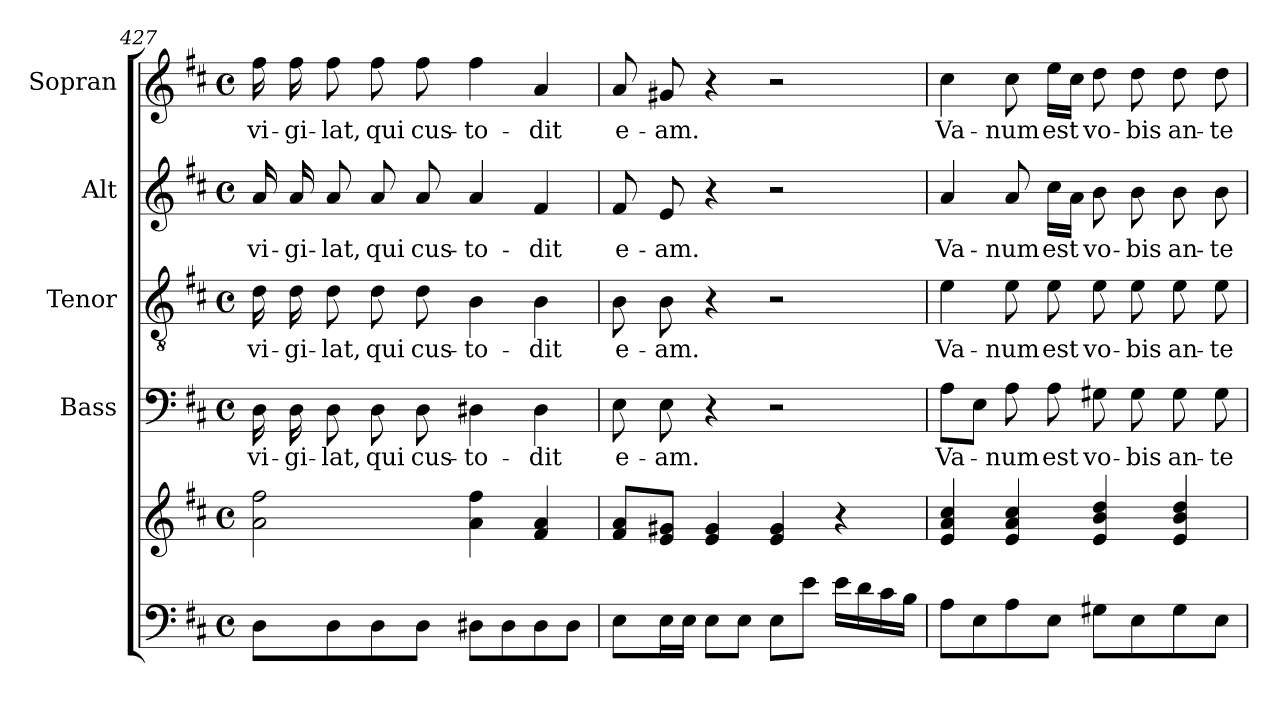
**kern	**kern	**kern	**text	**kern	**text	**kern	**text	**kern	**text
*part5	*part5	*part4	*part4	*part3	*part3	*part2	*part2	*part1	*part1
*staff6	*staff5	*staff4	*staff4	*staff3	*staff3	*staff2	*staff2	*staff1	*staff1
*	*	*I"Bass	*	*I"Tenor	*	*I"Alt	*	*I"Sopran	*
*	*	*I'B.	*	*I'T.	*	*I'A.	*	*I'S.	*
*clefF4	*clefG2	*clefF4	*	*clefGv2	*	*clefG2	*	*clefG2	*
*k[f#c#]	*k[f#c#]	*k[f#c#]	*	*k[f#c#]	*	*k[f#c#]	*	*k[f#c#]	*
*D:	*D:	*D:	*	*D:	*	*D:	*	*D:	*
*M4/4	*M4/4	*M4/4	*	*M4/4	*	*M4/4	*	*M4/4	*
*met(c)	*met(c)	*met(c)	*	*met(c)	*	*met(c)	*	*met(c)	*
=427	=427	=427	=427	=427	=427	=427	=427	=427	=427
!	!	!	!LO:LY:b	!	!LO:LY:b	!	!LO:LY:b	!	!LO:LY:b
8D\L	2a\ 2ff#\	16D\	vi-	16d\	vi-	16a/	vi-	16ff#\	vi-
!	!	!	!LO:LY:b	!	!LO:LY:b	!	!LO:LY:b	!	!LO:LY:b
.	.	16D\	-gi-	16d\	-gi-	16a/	-gi-	16ff#\	-gi-
!	!	!	!LO:LY:b	!	!LO:LY:b	!	!LO:LY:b	!	!LO:LY:b
8D\	.	8D\	-lat,	8d\	-lat,	8a/	-lat,	8ff#\	-lat,
!	!	!	!LO:LY:b	!	!LO:LY:b	!	!LO:LY:b	!	!LO:LY:b
8D\	.	8D\	qui	8d\	qui	8a/	qui	8ff#\	qui
!	!	!	!LO:LY:b	!	!LO:LY:b	!	!LO:LY:b	!	!LO:LY:b
8D\J	.	8D\	cus-	8d\	cus-	8a/	cus-	8ff#\	cus-
!	!	!	!LO:LY:b	!	!LO:LY:b	!	!LO:LY:b	!	!LO:LY:b
8D#X\L	4a\ 4ff#\	4D#X\	-to-	4B\	-to-	4a/	-to-	4ff#\	-to-
8D#\	.	.	.	.	.	.	.	.	.
!	!	!	!LO:LY:b	!	!LO:LY:b	!	!LO:LY:b	!	!LO:LY:b
8D#\	4f#/ 4a/	4D#\	-dit	4B\	-dit	4f#/	-dit	4a/	-dit
8D#\J	.	.	.	.	.	.	.	.	.
!!LO:LB:g=z
=428	=428	=428	=428	=428	=428	=428	=428	=428	=428
!	!	!	!LO:LY:b	!	!LO:LY:b	!	!LO:LY:b	!	!LO:LY:b
8E\L	8f#/ 8a/L	8E\	e-	8B\	e-	8f#/	e-	8a/	e-
!	!	!	!LO:LY:b	!	!LO:LY:b	!	!LO:LY:b	!	!LO:LY:b
16E\L	8e/ 8g#X/J	8E\	-am.	8B\	-am.	8e/	-am.	8g#X/	-am.
16E\JJ	.	.	.	.	.	.	.	.	.
8E\L	4e/ 4g#/	4r	.	4r	.	4r	.	4r	.
8E\J	.	.	.	.	.	.	.	.	.
8E\L	4e/ 4g#/	2r	.	2r	.	2r	.	2r	.
8e\J	.	.	.	.	.	.	.	.	.
16e\LL	4r	.	.	.	.	.	.	.	.
16d\	.	.	.	.	.	.	.	.	.
16c#\	.	.	.	.	.	.	.	.	.
16B\JJ	.	.	.	.	.	.	.	.	.
=429	=429	=429	=429	=429	=429	=429	=429	=429	=429
!	!	!	!LO:LY:b	!	!LO:LY:b	!	!LO:LY:b	!	!LO:LY:b
8A\L	4e/ 4a/ 4cc#/	8A\L	Va-	4e\	Va-	4a/	Va-	4cc#\	Va-
8E\	.	8E\J	.	.	.	.	.	.	.
!	!	!	!LO:LY:b	!	!LO:LY:b	!	!LO:LY:b	!	!LO:LY:b
8A\	4e/ 4a/ 4cc#/	8A\	-num	8e\	-num	8a/	-num	8cc#\	-num
!	!	!	!LO:LY:b	!	!LO:LY:b	!	!LO:LY:b	!	!LO:LY:b
8E\J	.	8A\	est	8e\	est	16cc#\LL	est	16ee\LL	est
.	.	.	.	.	.	16a\JJ	.	16cc#\JJ	.
!	!	!	!LO:LY:b	!	!LO:LY:b	!	!LO:LY:b	!	!LO:LY:b
8G#X\L	4e/ 4b/ 4dd/	8G#X\	vo-	8e\	vo-	8b\	vo-	8dd\	vo-
!	!	!	!LO:LY:b	!	!LO:LY:b	!	!LO:LY:b	!	!LO:LY:b
8E\	.	8G#\	-bis	8e\	-bis	8b\	-bis	8dd\	-bis
!	!	!	!LO:LY:b	!	!LO:LY:b	!	!LO:LY:b	!	!LO:LY:b
8G#\	4e/ 4b/ 4dd/	8G#\	an-	8e\	an-	8b\	an-	8dd\	an-
!	!	!	!LO:LY:b	!	!LO:LY:b	!	!LO:LY:b	!	!LO:LY:b
8E\J	.	8G#\	-te	8e\	-te	8b\	-te	8dd\	-te
=	=	=	=	=	=	=	=	=	=
*-	*-	*-	*-	*-	*-	*-	*-	*-	*-
